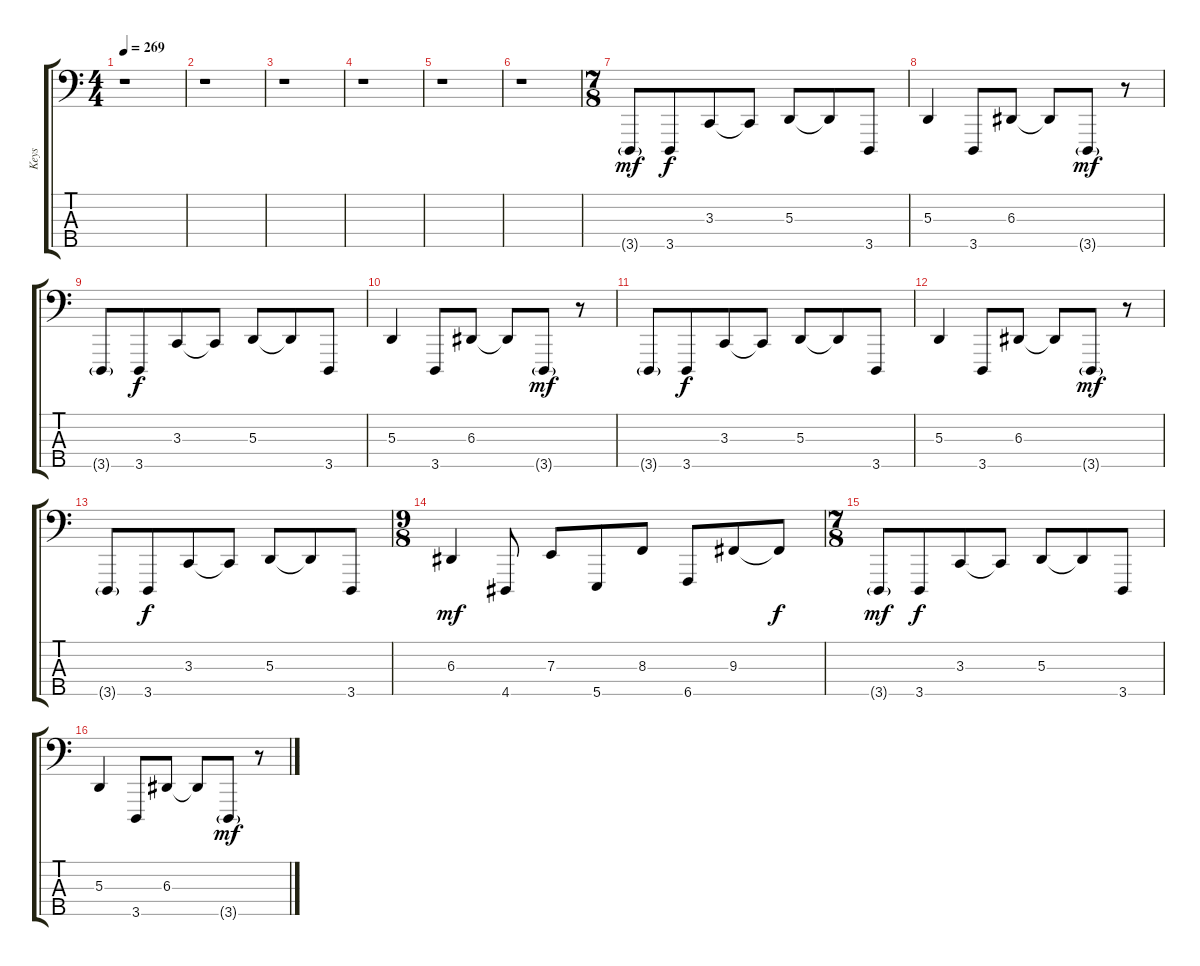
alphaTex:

\track ("Keys" "Keys") {instrument lead8bassandlead}
\staff {score tabs}
\tuning (G2 D2 A1 E1 B0) {hide}
\ts (4 4)
\tempo 269
\clef f4
\ks c
r.1{dy f} |
r.1 |
r.1 |
r.1 |
r.1 |
r.1 |
\ts (7 8)
3.5{g}.8{dy mf} 3.5.8{dy f} 3.3.8 3.3{t}.8 5.3.8 5.3{t}.8 3.5.8 |
5.3.4 3.5.8 6.3.8 6.3{t}.8 3.5{g}.8{dy mf} r.8 |
3.5{g}.8 3.5.8{dy f} 3.3.8 3.3{t}.8 5.3.8 5.3{t}.8 3.5.8 |
5.3.4 3.5.8 6.3.8 6.3{t}.8 3.5{g}.8{dy mf} r.8 |
3.5{g}.8 3.5.8{dy f} 3.3.8 3.3{t}.8 5.3.8 5.3{t}.8 3.5.8 |
5.3.4 3.5.8 6.3.8 6.3{t}.8 3.5{g}.8{dy mf} r.8 |
3.5{g}.8 3.5.8{dy f} 3.3.8 3.3{t}.8 5.3.8 5.3{t}.8 3.5.8 |
\ts (9 8)
6.3.4{dy mf} 4.5.8 7.3.8 5.5.8 8.3.8 6.5.8 9.3.8 9.3{t}.8{dy f} |
\ts (7 8)
3.5{g}.8{dy mf} 3.5.8{dy f} 3.3.8 3.3{t}.8 5.3.8 5.3{t}.8 3.5.8 |
5.3.4 3.5.8 6.3.8 6.3{t}.8 3.5{g}.8{dy mf} r.8
